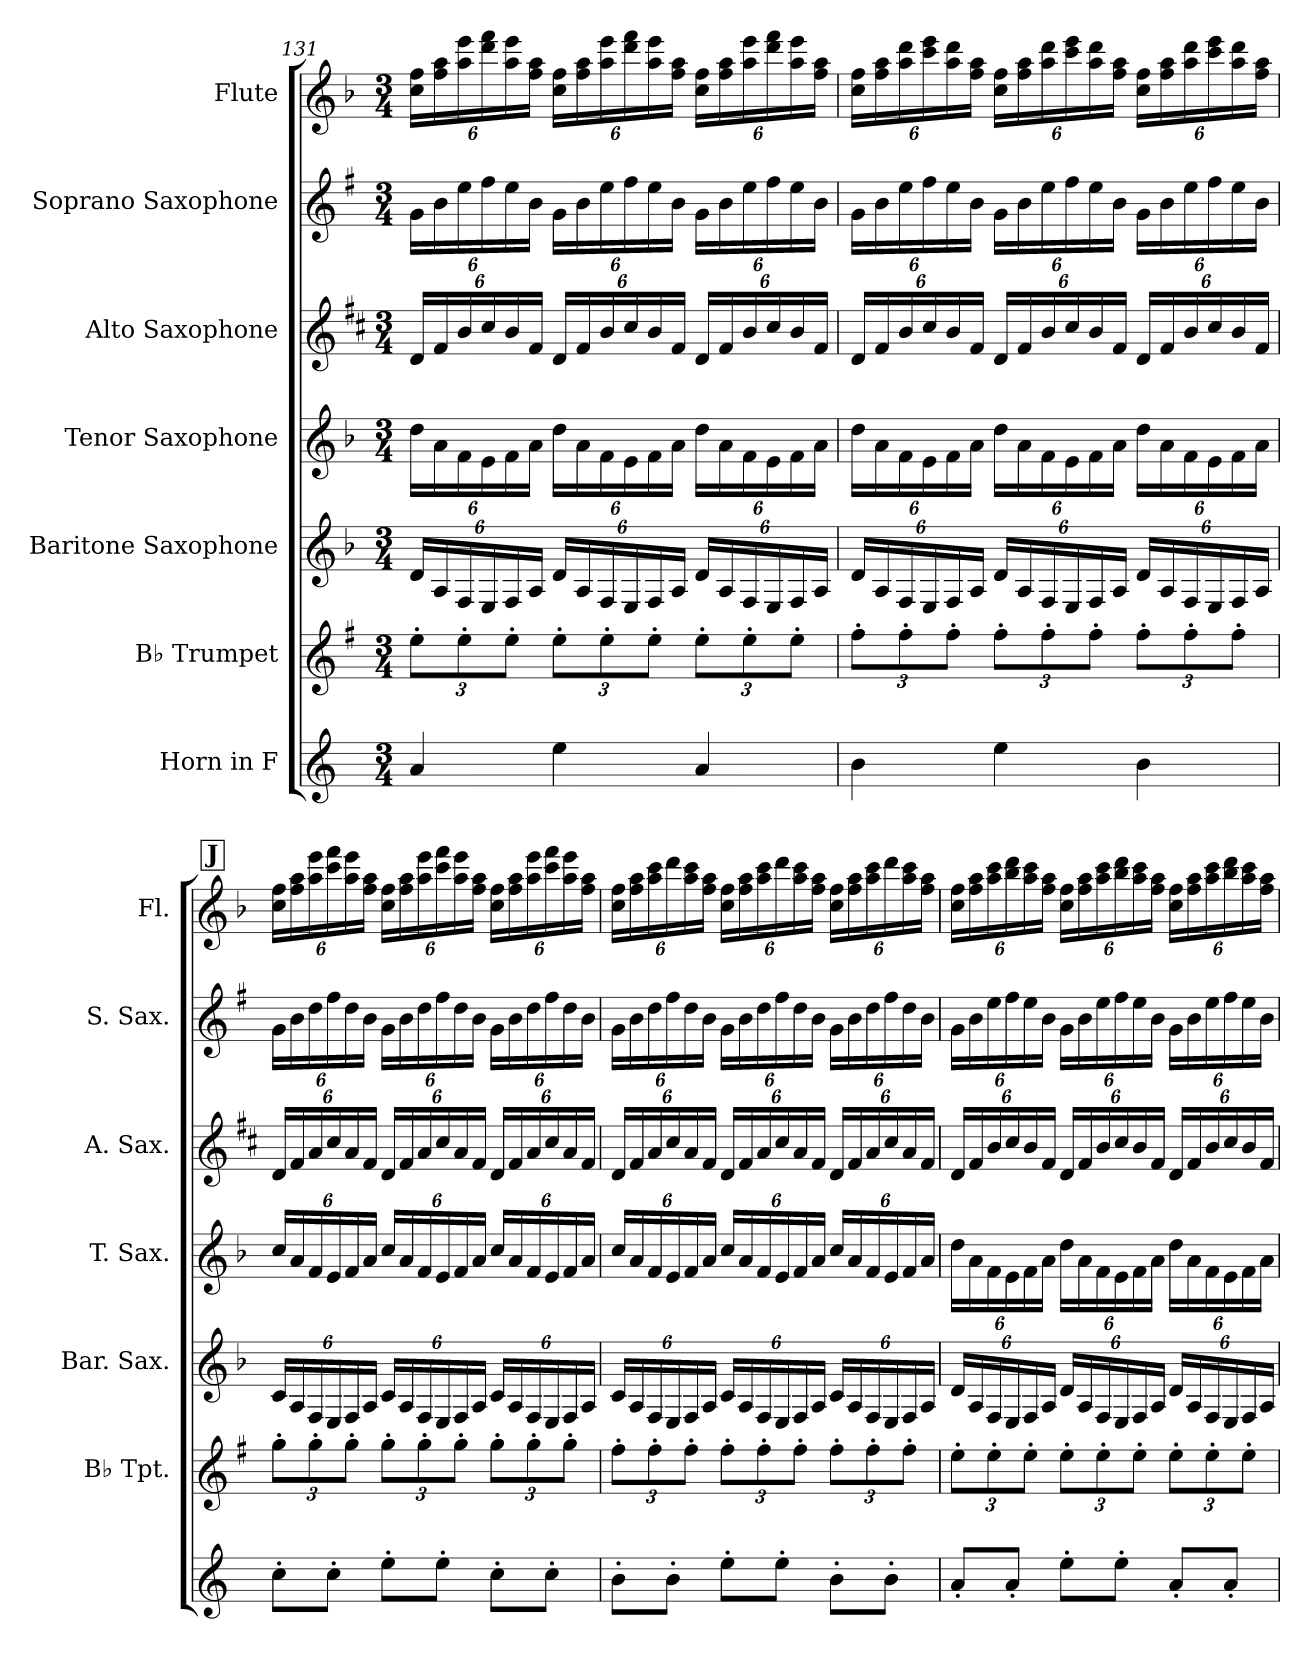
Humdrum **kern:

**kern	**kern	**kern	**kern	**kern	**kern	**kern
*part7	*part6	*part5	*part4	*part3	*part2	*part1
*staff7	*staff6	*staff5	*staff4	*staff3	*staff2	*staff1
*I"Horn in F	*I"B♭ Trumpet	*I"Baritone Saxophone	*I"Tenor Saxophone	*I"Alto Saxophone	*I"Soprano Saxophone	*I"Flute
*	*I'B♭ Tpt.	*I'Bar. Sax.	*I'T. Sax.	*I'A. Sax.	*I'S. Sax.	*I'Fl.
*clefG2	*clefG2	*clefG2	*clefG2	*clefG2	*clefG2	*clefG2
*ITrd4c7	*ITrd1c2	*ITrd12c21	*ITrd8c14	*ITrd5c9	*ITrd1c2	*
*k[b-]	*k[b-]	*k[b-]	*k[b-]	*k[b-]	*k[b-]	*k[b-]
*M3/4	*M3/4	*M3/4	*M3/4	*M3/4	*M3/4	*M3/4
*	*Xbrackettup	*Xbrackettup	*Xbrackettup	*Xbrackettup	*Xbrackettup	*Xbrackettup
=131	=131	=131	=131	=131	=131	=131
4d/	12dd'\L	24D/LL	24d\LL	24F/LL	24f\LL	24cc\ 24ff\LL
.	.	24AA/	24A\	24A/	24a\	24ff\ 24aa\
.	12dd'\	24FF/	24F\	24d/	24dd\	24aa\ 24eee\
.	.	24EE/	24E\	24e/	24ee\	24ddd\ 24fff\
.	12dd'\J	24FF/	24F\	24d/	24dd\	24aa\ 24eee\
.	.	24AA/JJ	24A\JJ	24A/JJ	24a\JJ	24ff\ 24aa\JJ
4a\	12dd'\L	24D/LL	24d\LL	24F/LL	24f\LL	24cc\ 24ff\LL
.	.	24AA/	24A\	24A/	24a\	24ff\ 24aa\
.	12dd'\	24FF/	24F\	24d/	24dd\	24aa\ 24eee\
.	.	24EE/	24E\	24e/	24ee\	24ddd\ 24fff\
.	12dd'\J	24FF/	24F\	24d/	24dd\	24aa\ 24eee\
.	.	24AA/JJ	24A\JJ	24A/JJ	24a\JJ	24ff\ 24aa\JJ
4d/	12dd'\L	24D/LL	24d\LL	24F/LL	24f\LL	24cc\ 24ff\LL
.	.	24AA/	24A\	24A/	24a\	24ff\ 24aa\
.	12dd'\	24FF/	24F\	24d/	24dd\	24aa\ 24eee\
.	.	24EE/	24E\	24e/	24ee\	24ddd\ 24fff\
.	12dd'\J	24FF/	24F\	24d/	24dd\	24aa\ 24eee\
.	.	24AA/JJ	24A\JJ	24A/JJ	24a\JJ	24ff\ 24aa\JJ
!!LO:PB:g=z
=132	=132	=132	=132	=132	=132	=132
4e\	12ee'\L	24D/LL	24d\LL	24F/LL	24f\LL	24cc\ 24ff\LL
.	.	24AA/	24A\	24A/	24a\	24ff\ 24aa\
.	12ee'\	24FF/	24F\	24d/	24dd\	24aa\ 24ddd\
.	.	24EE/	24E\	24e/	24ee\	24ccc\ 24eee\
.	12ee'\J	24FF/	24F\	24d/	24dd\	24aa\ 24ddd\
.	.	24AA/JJ	24A\JJ	24A/JJ	24a\JJ	24ff\ 24aa\JJ
4a\	12ee'\L	24D/LL	24d\LL	24F/LL	24f\LL	24cc\ 24ff\LL
.	.	24AA/	24A\	24A/	24a\	24ff\ 24aa\
.	12ee'\	24FF/	24F\	24d/	24dd\	24aa\ 24ddd\
.	.	24EE/	24E\	24e/	24ee\	24ccc\ 24eee\
.	12ee'\J	24FF/	24F\	24d/	24dd\	24aa\ 24ddd\
.	.	24AA/JJ	24A\JJ	24A/JJ	24a\JJ	24ff\ 24aa\JJ
4e\	12ee'\L	24D/LL	24d\LL	24F/LL	24f\LL	24cc\ 24ff\LL
.	.	24AA/	24A\	24A/	24a\	24ff\ 24aa\
.	12ee'\	24FF/	24F\	24d/	24dd\	24aa\ 24ddd\
.	.	24EE/	24E\	24e/	24ee\	24ccc\ 24eee\
.	12ee'\J	24FF/	24F\	24d/	24dd\	24aa\ 24ddd\
.	.	24AA/JJ	24A\JJ	24A/JJ	24a\JJ	24ff\ 24aa\JJ
!!LO:REH:place=s1:a:B:fs=14:t=J
=133	=133	=133	=133	=133	=133	=133
8f'\L	12ff'\L	24C/LL	24c/LL	24F/LL	24f\LL	24cc\ 24ff\LL
.	.	24AA/	24A/	24A/	24a\	24ff\ 24aa\
.	12ff'\	24FF/	24F/	24c/	24cc\	24aa\ 24eee\
8f'\J	.	24EE/	24E/	24e/	24ee\	24ccc\ 24fff\
.	12ff'\J	24FF/	24F/	24c/	24cc\	24aa\ 24eee\
.	.	24AA/JJ	24A/JJ	24A/JJ	24a\JJ	24ff\ 24aa\JJ
8a'\L	12ff'\L	24C/LL	24c/LL	24F/LL	24f\LL	24cc\ 24ff\LL
.	.	24AA/	24A/	24A/	24a\	24ff\ 24aa\
.	12ff'\	24FF/	24F/	24c/	24cc\	24aa\ 24eee\
8a'\J	.	24EE/	24E/	24e/	24ee\	24ccc\ 24fff\
.	12ff'\J	24FF/	24F/	24c/	24cc\	24aa\ 24eee\
.	.	24AA/JJ	24A/JJ	24A/JJ	24a\JJ	24ff\ 24aa\JJ
8f'\L	12ff'\L	24C/LL	24c/LL	24F/LL	24f\LL	24cc\ 24ff\LL
.	.	24AA/	24A/	24A/	24a\	24ff\ 24aa\
.	12ff'\	24FF/	24F/	24c/	24cc\	24aa\ 24eee\
8f'\J	.	24EE/	24E/	24e/	24ee\	24ccc\ 24fff\
.	12ff'\J	24FF/	24F/	24c/	24cc\	24aa\ 24eee\
.	.	24AA/JJ	24A/JJ	24A/JJ	24a\JJ	24ff\ 24aa\JJ
!!LO:PB:g=z
=134	=134	=134	=134	=134	=134	=134
8e'\L	12ee'\L	24C/LL	24c/LL	24F/LL	24f\LL	24cc\ 24ff\LL
.	.	24AA/	24A/	24A/	24a\	24ff\ 24aa\
.	12ee'\	24FF/	24F/	24c/	24cc\	24aa\ 24ccc\
8e'\J	.	24EE/	24E/	24e/	24ee\	24ddd\
.	12ee'\J	24FF/	24F/	24c/	24cc\	24aa\ 24ccc\
.	.	24AA/JJ	24A/JJ	24A/JJ	24a\JJ	24ff\ 24aa\JJ
8a'\L	12ee'\L	24C/LL	24c/LL	24F/LL	24f\LL	24cc\ 24ff\LL
.	.	24AA/	24A/	24A/	24a\	24ff\ 24aa\
.	12ee'\	24FF/	24F/	24c/	24cc\	24aa\ 24ccc\
8a'\J	.	24EE/	24E/	24e/	24ee\	24ddd\
.	12ee'\J	24FF/	24F/	24c/	24cc\	24aa\ 24ccc\
.	.	24AA/JJ	24A/JJ	24A/JJ	24a\JJ	24ff\ 24aa\JJ
8e'\L	12ee'\L	24C/LL	24c/LL	24F/LL	24f\LL	24cc\ 24ff\LL
.	.	24AA/	24A/	24A/	24a\	24ff\ 24aa\
.	12ee'\	24FF/	24F/	24c/	24cc\	24aa\ 24ccc\
8e'\J	.	24EE/	24E/	24e/	24ee\	24ddd\
.	12ee'\J	24FF/	24F/	24c/	24cc\	24aa\ 24ccc\
.	.	24AA/JJ	24A/JJ	24A/JJ	24a\JJ	24ff\ 24aa\JJ
=135	=135	=135	=135	=135	=135	=135
8d'/L	12dd'\L	24D/LL	24d\LL	24F/LL	24f\LL	24cc\ 24ff\LL
.	.	24AA/	24A\	24A/	24a\	24ff\ 24aa\
.	12dd'\	24FF/	24F\	24d/	24dd\	24aa\ 24ccc\
8d'/J	.	24EE/	24E\	24e/	24ee\	24bb-\ 24ddd\
.	12dd'\J	24FF/	24F\	24d/	24dd\	24aa\ 24ccc\
.	.	24AA/JJ	24A\JJ	24A/JJ	24a\JJ	24ff\ 24aa\JJ
8a'\L	12dd'\L	24D/LL	24d\LL	24F/LL	24f\LL	24cc\ 24ff\LL
.	.	24AA/	24A\	24A/	24a\	24ff\ 24aa\
.	12dd'\	24FF/	24F\	24d/	24dd\	24aa\ 24ccc\
8a'\J	.	24EE/	24E\	24e/	24ee\	24bb-\ 24ddd\
.	12dd'\J	24FF/	24F\	24d/	24dd\	24aa\ 24ccc\
.	.	24AA/JJ	24A\JJ	24A/JJ	24a\JJ	24ff\ 24aa\JJ
8d'/L	12dd'\L	24D/LL	24d\LL	24F/LL	24f\LL	24cc\ 24ff\LL
.	.	24AA/	24A\	24A/	24a\	24ff\ 24aa\
.	12dd'\	24FF/	24F\	24d/	24dd\	24aa\ 24ccc\
8d'/J	.	24EE/	24E\	24e/	24ee\	24bb-\ 24ddd\
.	12dd'\J	24FF/	24F\	24d/	24dd\	24aa\ 24ccc\
.	.	24AA/JJ	24A\JJ	24A/JJ	24a\JJ	24ff\ 24aa\JJ
=	=	=	=	=	=	=
*-	*-	*-	*-	*-	*-	*-
